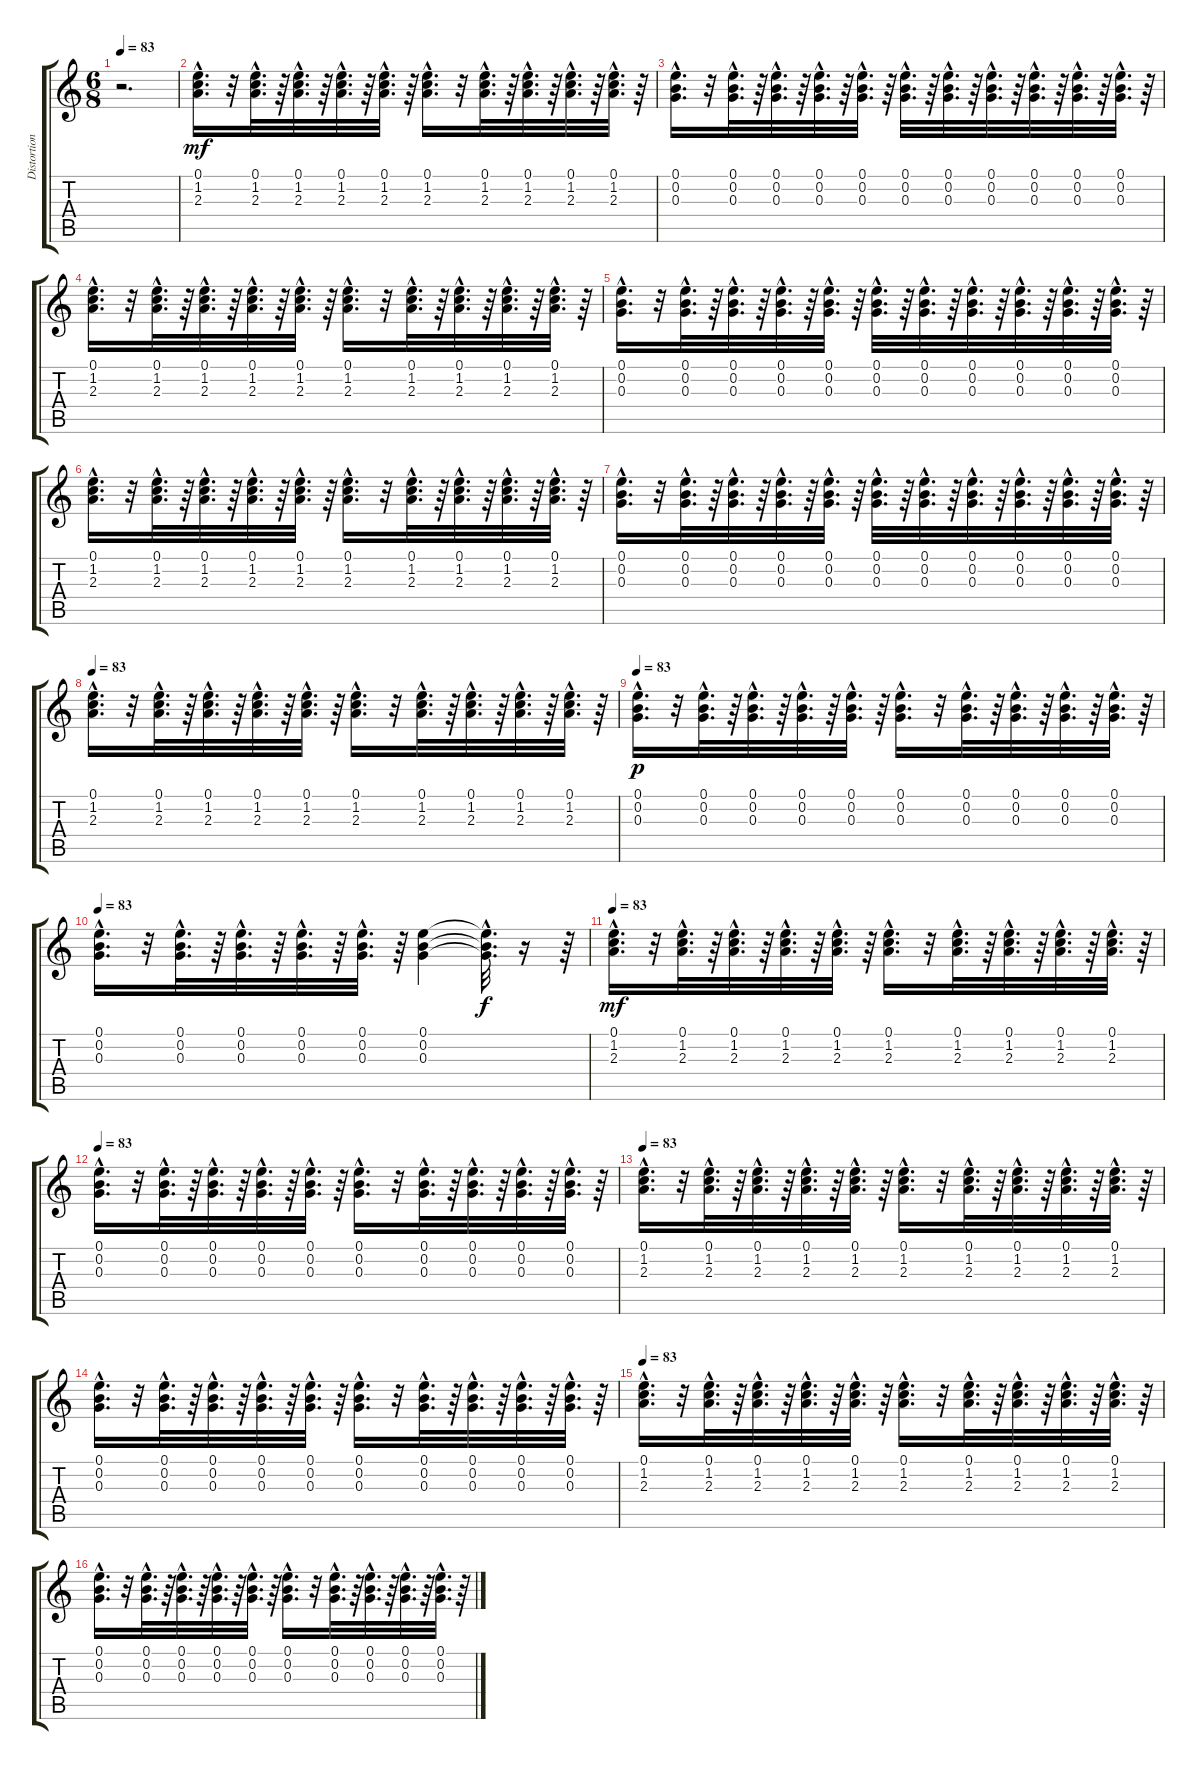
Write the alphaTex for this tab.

\track ("Distortion" "Distortion") {instrument distortionguitar}
\staff {score tabs}
\tuning (E4 B3 G3 D3 A2 E2) {hide}
\ts (6 8)
\tempo 83
\clef g2
\ks c
r.2{d dy mf} |
(0.1{hac} 1.2{hac} 2.3{hac}).16{d} r.32 (0.1{hac} 1.2{hac} 2.3{hac}).32{d} r.64 (0.1{hac} 1.2{hac} 2.3{hac}).32{d} r.64 (0.1{hac} 1.2{hac} 2.3{hac}).32{d} r.64 (0.1{hac} 1.2{hac} 2.3{hac}).32{d} r.64 (0.1{hac} 1.2{hac} 2.3{hac}).16{d} r.32 (0.1{hac} 1.2{hac} 2.3{hac}).32{d} r.64 (0.1{hac} 1.2{hac} 2.3{hac}).32{d} r.64 (0.1{hac} 1.2{hac} 2.3{hac}).32{d} r.64 (0.1{hac} 1.2{hac} 2.3{hac}).32{d} r.64 |
(0.1{hac} 0.2{hac} 0.3{hac}).16{d} r.32 (0.1{hac} 0.2{hac} 0.3{hac}).32{d} r.64 (0.1{hac} 0.2{hac} 0.3{hac}).32{d} r.64 (0.1{hac} 0.2{hac} 0.3{hac}).32{d} r.64 (0.1{hac} 0.2{hac} 0.3{hac}).32{d} r.64 (0.1{hac} 0.2{hac} 0.3{hac}).32{d} r.64 (0.1{hac} 0.2{hac} 0.3{hac}).32{d} r.64 (0.1{hac} 0.2{hac} 0.3{hac}).32{d} r.64 (0.1{hac} 0.2{hac} 0.3{hac}).32{d} r.64 (0.1{hac} 0.2{hac} 0.3{hac}).32{d} r.64 (0.1{hac} 0.2{hac} 0.3{hac}).32{d} r.64 |
(0.1{hac} 1.2{hac} 2.3{hac}).16{d} r.32 (0.1{hac} 1.2{hac} 2.3{hac}).32{d} r.64 (0.1{hac} 1.2{hac} 2.3{hac}).32{d} r.64 (0.1{hac} 1.2{hac} 2.3{hac}).32{d} r.64 (0.1{hac} 1.2{hac} 2.3{hac}).32{d} r.64 (0.1{hac} 1.2{hac} 2.3{hac}).16{d} r.32 (0.1{hac} 1.2{hac} 2.3{hac}).32{d} r.64 (0.1{hac} 1.2{hac} 2.3{hac}).32{d} r.64 (0.1{hac} 1.2{hac} 2.3{hac}).32{d} r.64 (0.1{hac} 1.2{hac} 2.3{hac}).32{d} r.64 |
(0.1{hac} 0.2{hac} 0.3{hac}).16{d} r.32 (0.1{hac} 0.2{hac} 0.3{hac}).32{d} r.64 (0.1{hac} 0.2{hac} 0.3{hac}).32{d} r.64 (0.1{hac} 0.2{hac} 0.3{hac}).32{d} r.64 (0.1{hac} 0.2{hac} 0.3{hac}).32{d} r.64 (0.1{hac} 0.2{hac} 0.3{hac}).32{d} r.64 (0.1{hac} 0.2{hac} 0.3{hac}).32{d} r.64 (0.1{hac} 0.2{hac} 0.3{hac}).32{d} r.64 (0.1{hac} 0.2{hac} 0.3{hac}).32{d} r.64 (0.1{hac} 0.2{hac} 0.3{hac}).32{d} r.64 (0.1{hac} 0.2{hac} 0.3{hac}).32{d} r.64 |
(0.1{hac} 1.2{hac} 2.3{hac}).16{d} r.32 (0.1{hac} 1.2{hac} 2.3{hac}).32{d} r.64 (0.1{hac} 1.2{hac} 2.3{hac}).32{d} r.64 (0.1{hac} 1.2{hac} 2.3{hac}).32{d} r.64 (0.1{hac} 1.2{hac} 2.3{hac}).32{d} r.64 (0.1{hac} 1.2{hac} 2.3{hac}).16{d} r.32 (0.1{hac} 1.2{hac} 2.3{hac}).32{d} r.64 (0.1{hac} 1.2{hac} 2.3{hac}).32{d} r.64 (0.1{hac} 1.2{hac} 2.3{hac}).32{d} r.64 (0.1{hac} 1.2{hac} 2.3{hac}).32{d} r.64 |
(0.1{hac} 0.2{hac} 0.3{hac}).16{d} r.32 (0.1{hac} 0.2{hac} 0.3{hac}).32{d} r.64 (0.1{hac} 0.2{hac} 0.3{hac}).32{d} r.64 (0.1{hac} 0.2{hac} 0.3{hac}).32{d} r.64 (0.1{hac} 0.2{hac} 0.3{hac}).32{d} r.64 (0.1{hac} 0.2{hac} 0.3{hac}).32{d} r.64 (0.1{hac} 0.2{hac} 0.3{hac}).32{d} r.64 (0.1{hac} 0.2{hac} 0.3{hac}).32{d} r.64 (0.1{hac} 0.2{hac} 0.3{hac}).32{d} r.64 (0.1{hac} 0.2{hac} 0.3{hac}).32{d} r.64 (0.1{hac} 0.2{hac} 0.3{hac}).32{d} r.64 |
\tempo 83
(0.1{hac} 1.2{hac} 2.3{hac}).16{d} r.32 (0.1{hac} 1.2{hac} 2.3{hac}).32{d} r.64 (0.1{hac} 1.2{hac} 2.3{hac}).32{d} r.64 (0.1{hac} 1.2{hac} 2.3{hac}).32{d} r.64 (0.1{hac} 1.2{hac} 2.3{hac}).32{d} r.64 (0.1{hac} 1.2{hac} 2.3{hac}).16{d} r.32 (0.1{hac} 1.2{hac} 2.3{hac}).32{d} r.64 (0.1{hac} 1.2{hac} 2.3{hac}).32{d} r.64 (0.1{hac} 1.2{hac} 2.3{hac}).32{d} r.64 (0.1{hac} 1.2{hac} 2.3{hac}).32{d} r.64 |
\tempo 83
(0.1{hac} 0.2{hac} 0.3{hac}).16{d dy p} r.32 (0.1{hac} 0.2{hac} 0.3{hac}).32{d} r.64 (0.1{hac} 0.2{hac} 0.3{hac}).32{d} r.64 (0.1{hac} 0.2{hac} 0.3{hac}).32{d} r.64 (0.1{hac} 0.2{hac} 0.3{hac}).32{d} r.64 (0.1{hac} 0.2{hac} 0.3{hac}).16{d} r.32 (0.1{hac} 0.2{hac} 0.3{hac}).32{d} r.64 (0.1{hac} 0.2{hac} 0.3{hac}).32{d} r.64 (0.1{hac} 0.2{hac} 0.3{hac}).32{d} r.64 (0.1{hac} 0.2{hac} 0.3{hac}).32{d} r.64 |
\tempo 83
(0.1{hac} 0.2{hac} 0.3{hac}).16{d} r.32 (0.1{hac} 0.2{hac} 0.3{hac}).32{d} r.64 (0.1{hac} 0.2{hac} 0.3{hac}).32{d} r.64 (0.1{hac} 0.2{hac} 0.3{hac}).32{d} r.64 (0.1{hac} 0.2{hac} 0.3{hac}).32{d} r.64 (0.1 0.2 0.3).4 (0.1{hac t} 0.2{hac t} 0.3{hac t}).32{d dy f} r.16 r.64 |
\tempo 83
(0.1{hac} 1.2{hac} 2.3{hac}).16{d dy mf} r.32 (0.1{hac} 1.2{hac} 2.3{hac}).32{d} r.64 (0.1{hac} 1.2{hac} 2.3{hac}).32{d} r.64 (0.1{hac} 1.2{hac} 2.3{hac}).32{d} r.64 (0.1{hac} 1.2{hac} 2.3{hac}).32{d} r.64 (0.1{hac} 1.2{hac} 2.3{hac}).16{d} r.32 (0.1{hac} 1.2{hac} 2.3{hac}).32{d} r.64 (0.1{hac} 1.2{hac} 2.3{hac}).32{d} r.64 (0.1{hac} 1.2{hac} 2.3{hac}).32{d} r.64 (0.1{hac} 1.2{hac} 2.3{hac}).32{d} r.64 |
\tempo 83
(0.1{hac} 0.2{hac} 0.3{hac}).16{d} r.32 (0.1{hac} 0.2{hac} 0.3{hac}).32{d} r.64 (0.1{hac} 0.2{hac} 0.3{hac}).32{d} r.64 (0.1{hac} 0.2{hac} 0.3{hac}).32{d} r.64 (0.1{hac} 0.2{hac} 0.3{hac}).32{d} r.64 (0.1{hac} 0.2{hac} 0.3{hac}).16{d} r.32 (0.1{hac} 0.2{hac} 0.3{hac}).32{d} r.64 (0.1{hac} 0.2{hac} 0.3{hac}).32{d} r.64 (0.1{hac} 0.2{hac} 0.3{hac}).32{d} r.64 (0.1{hac} 0.2{hac} 0.3{hac}).32{d} r.64 |
\tempo 83
(0.1{hac} 1.2{hac} 2.3{hac}).16{d} r.32 (0.1{hac} 1.2{hac} 2.3{hac}).32{d} r.64 (0.1{hac} 1.2{hac} 2.3{hac}).32{d} r.64 (0.1{hac} 1.2{hac} 2.3{hac}).32{d} r.64 (0.1{hac} 1.2{hac} 2.3{hac}).32{d} r.64 (0.1{hac} 1.2{hac} 2.3{hac}).16{d} r.32 (0.1{hac} 1.2{hac} 2.3{hac}).32{d} r.64 (0.1{hac} 1.2{hac} 2.3{hac}).32{d} r.64 (0.1{hac} 1.2{hac} 2.3{hac}).32{d} r.64 (0.1{hac} 1.2{hac} 2.3{hac}).32{d} r.64 |
(0.1{hac} 0.2{hac} 0.3{hac}).16{d} r.32 (0.1{hac} 0.2{hac} 0.3{hac}).32{d} r.64 (0.1{hac} 0.2{hac} 0.3{hac}).32{d} r.64 (0.1{hac} 0.2{hac} 0.3{hac}).32{d} r.64 (0.1{hac} 0.2{hac} 0.3{hac}).32{d} r.64 (0.1{hac} 0.2{hac} 0.3{hac}).16{d} r.32 (0.1{hac} 0.2{hac} 0.3{hac}).32{d} r.64 (0.1{hac} 0.2{hac} 0.3{hac}).32{d} r.64 (0.1{hac} 0.2{hac} 0.3{hac}).32{d} r.64 (0.1{hac} 0.2{hac} 0.3{hac}).32{d} r.64 |
\tempo 83
(0.1{hac} 1.2{hac} 2.3{hac}).16{d} r.32 (0.1{hac} 1.2{hac} 2.3{hac}).32{d} r.64 (0.1{hac} 1.2{hac} 2.3{hac}).32{d} r.64 (0.1{hac} 1.2{hac} 2.3{hac}).32{d} r.64 (0.1{hac} 1.2{hac} 2.3{hac}).32{d} r.64 (0.1{hac} 1.2{hac} 2.3{hac}).16{d} r.32 (0.1{hac} 1.2{hac} 2.3{hac}).32{d} r.64 (0.1{hac} 1.2{hac} 2.3{hac}).32{d} r.64 (0.1{hac} 1.2{hac} 2.3{hac}).32{d} r.64 (0.1{hac} 1.2{hac} 2.3{hac}).32{d} r.64 |
(0.1{hac} 0.2{hac} 0.3{hac}).16{d} r.32 (0.1{hac} 0.2{hac} 0.3{hac}).32{d} r.64 (0.1{hac} 0.2{hac} 0.3{hac}).32{d} r.64 (0.1{hac} 0.2{hac} 0.3{hac}).32{d} r.64 (0.1{hac} 0.2{hac} 0.3{hac}).32{d} r.64 (0.1{hac} 0.2{hac} 0.3{hac}).16{d} r.32 (0.1{hac} 0.2{hac} 0.3{hac}).32{d} r.64 (0.1{hac} 0.2{hac} 0.3{hac}).32{d} r.64 (0.1{hac} 0.2{hac} 0.3{hac}).32{d} r.64 (0.1{hac} 0.2{hac} 0.3{hac}).32{d} r.64
